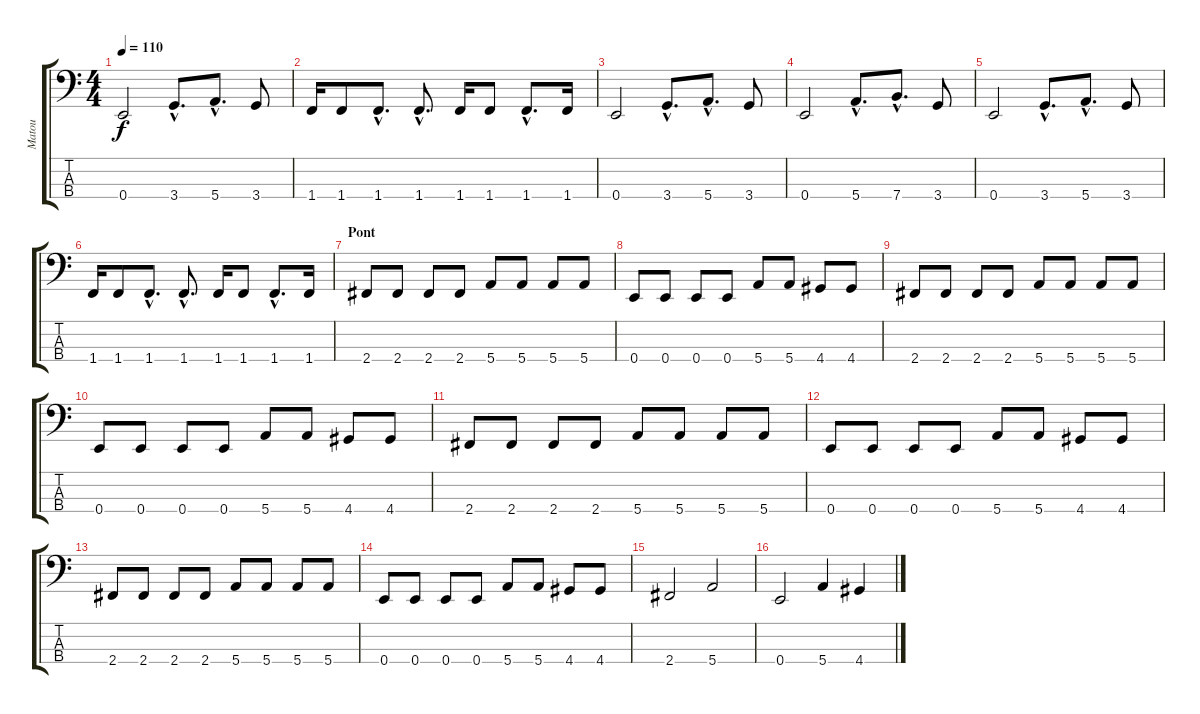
\track ("Matou" "Matou") {instrument slapbass2}
\staff {score tabs}
\tuning (G2 D2 A1 E1) {hide}
\ts (4 4)
\tempo 110
\clef f4
\ks c
0.4.2{dy f} 3.4{hac}.8{d} 5.4{hac}.8{d} 3.4.8 |
1.4.16 1.4.8 1.4{hac}.8{d} 1.4{hac}.8{d} 1.4.16 1.4.8 1.4{hac}.8{d} 1.4.16 |
0.4.2 3.4{hac}.8{d} 5.4{hac}.8{d} 3.4.8 |
0.4.2 5.4{hac}.8{d} 7.4{hac}.8{d} 3.4.8 |
0.4.2 3.4{hac}.8{d} 5.4{hac}.8{d} 3.4.8 |
1.4.16 1.4.8 1.4{hac}.8{d} 1.4{hac}.8{d} 1.4.16 1.4.8 1.4{hac}.8{d} 1.4.16 |
\section ("" "Pont")
2.4.8 2.4.8 2.4.8 2.4.8 5.4.8 5.4.8 5.4.8 5.4.8 |
0.4.8 0.4.8 0.4.8 0.4.8 5.4.8 5.4.8 4.4.8 4.4.8 |
2.4.8 2.4.8 2.4.8 2.4.8 5.4.8 5.4.8 5.4.8 5.4.8 |
0.4.8 0.4.8 0.4.8 0.4.8 5.4.8 5.4.8 4.4.8 4.4.8 |
2.4.8 2.4.8 2.4.8 2.4.8 5.4.8 5.4.8 5.4.8 5.4.8 |
0.4.8 0.4.8 0.4.8 0.4.8 5.4.8 5.4.8 4.4.8 4.4.8 |
2.4.8 2.4.8 2.4.8 2.4.8 5.4.8 5.4.8 5.4.8 5.4.8 |
0.4.8 0.4.8 0.4.8 0.4.8 5.4.8 5.4.8 4.4.8 4.4.8 |
2.4.2 5.4.2 |
0.4.2 5.4.4 4.4.4
